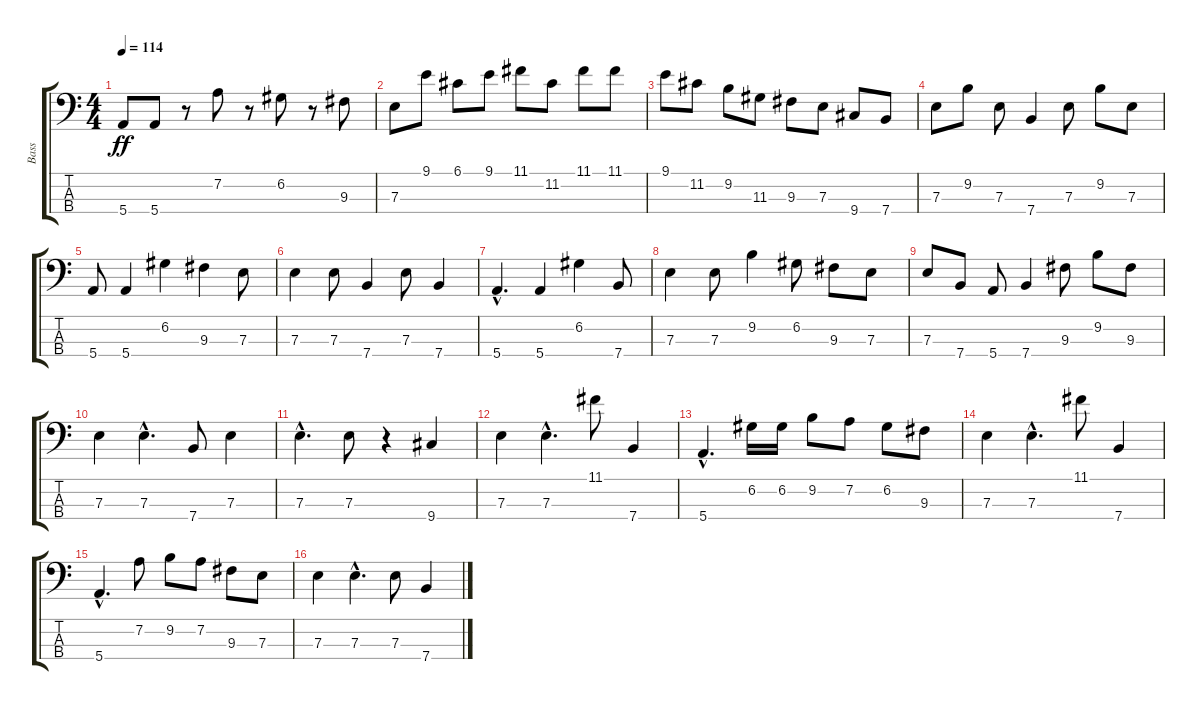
\track ("Bass" "Bass") {instrument electricbassfinger}
\staff {score tabs}
\tuning (G2 D2 A1 E1) {hide}
\ts (4 4)
\tempo 114
\clef f4
\ks c
5.4.8{dy ff} 5.4.8 r.8 7.2.8 r.8 6.2.8 r.8 9.3.8 |
7.3.8 9.1.8 6.1.8 9.1.8 11.1.8 11.2.8 11.1.8 11.1.8 |
9.1.8 11.2.8 9.2.8 11.3.8 9.3.8 7.3.8 9.4.8 7.4.8 |
7.3.8 9.2.8 7.3.8 7.4.4 7.3.8 9.2.8 7.3.8 |
5.4.8 5.4.4 6.2.4 9.3.4 7.3.8 |
7.3.4 7.3.8 7.4.4 7.3.8 7.4.4 |
5.4{hac}.4{d} 5.4.4 6.2.4 7.4.8 |
7.3.4 7.3.8 9.2.4 6.2.8 9.3.8 7.3.8 |
7.3.8 7.4.8 5.4.8 7.4.4 9.3.8 9.2.8 9.3.8 |
7.3.4 7.3{hac}.4{d} 7.4.8 7.3.4 |
7.3{hac}.4{d} 7.3.8 r.4 9.4.4 |
7.3.4 7.3{hac}.4{d} 11.1.8 7.4.4 |
5.4{hac}.4{d} 6.2.16 6.2.16 9.2.8 7.2.8 6.2.8 9.3.8 |
7.3.4 7.3{hac}.4{d} 11.1.8 7.4.4 |
5.4{hac}.4{d} 7.2.8 9.2.8 7.2.8 9.3.8 7.3.8 |
7.3.4 7.3{hac}.4{d} 7.3.8 7.4.4
